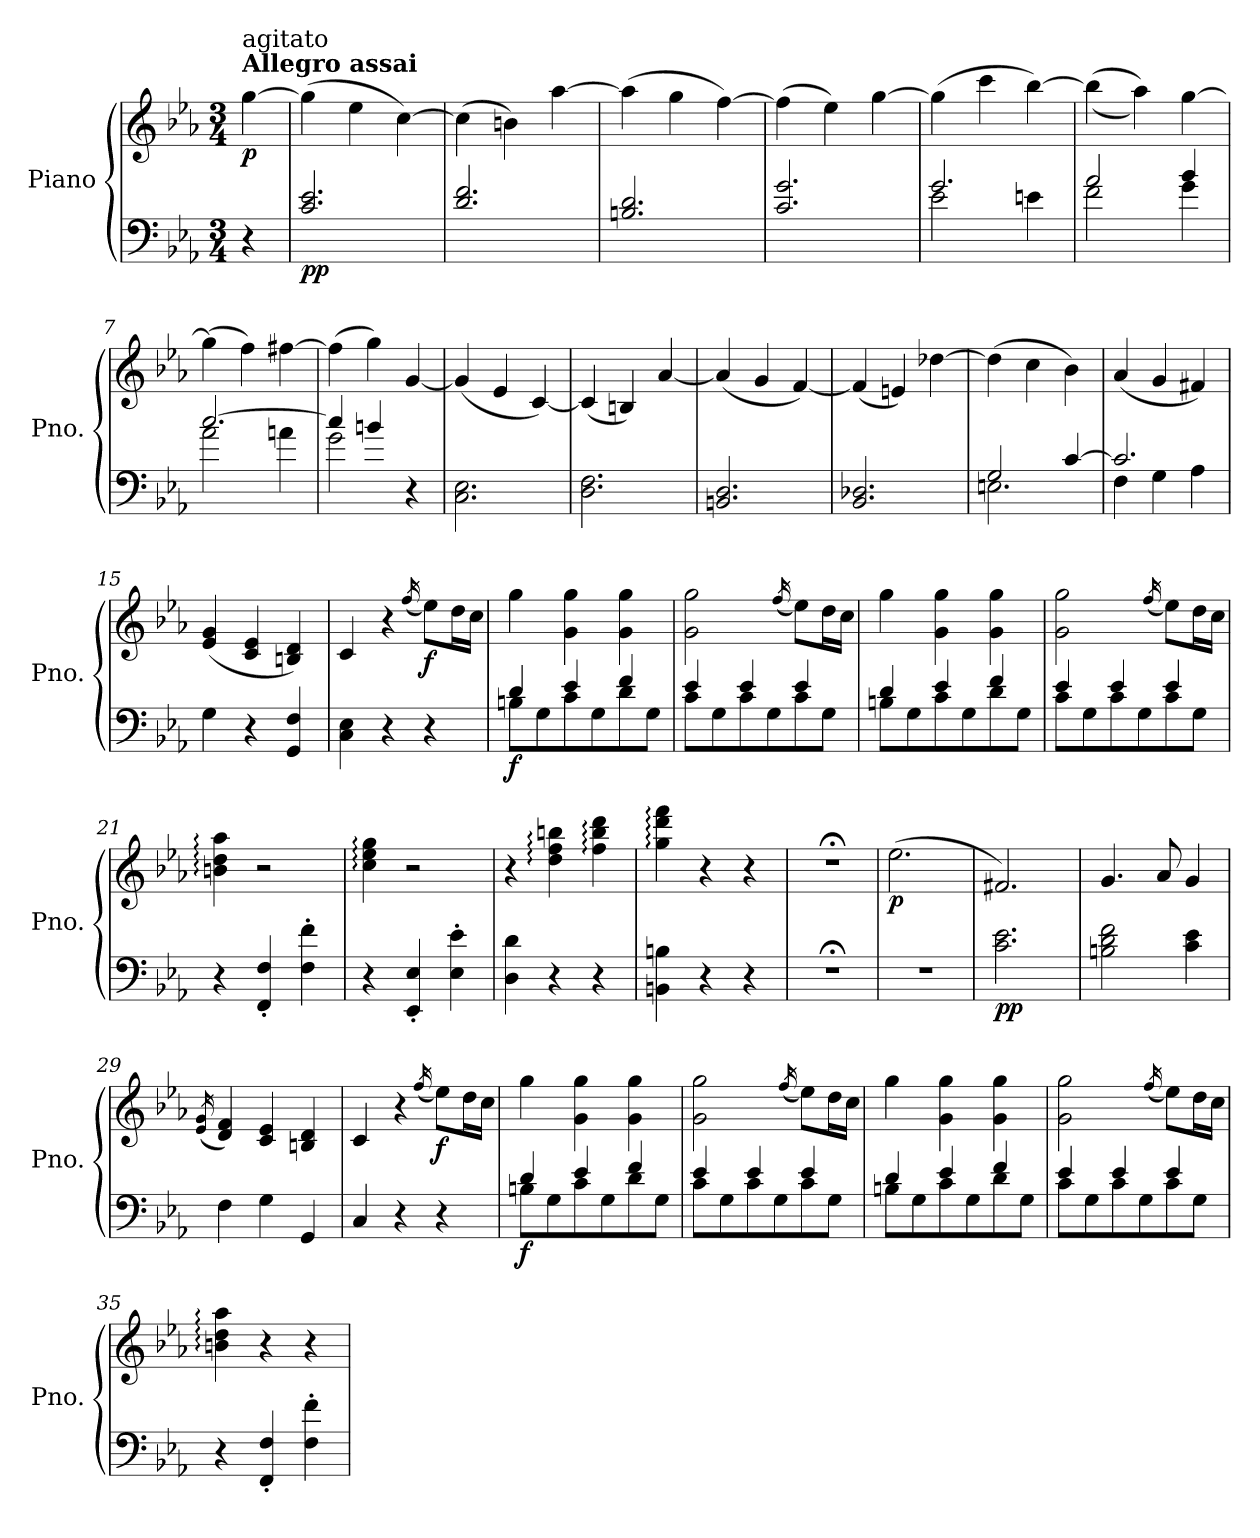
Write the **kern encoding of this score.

**kern	**kern	**dynam
*part1	*part1	*part1
*staff2	*staff1	*staff1/2
*I"Piano	*	*
*I'Pno.	*	*
*clefF4	*clefG2	*
*k[b-e-a-]	*k[b-e-a-]	*
*M3/4	*M3/4	*
=	=	=
!	!LO:TX:a:B:t=Allegro assai	!
!	!LO:TX:a:t=agitato	!
!	!	!LO:DY:b
4r	[4gg\	p
=1	=1	=1
!	!	!LO:DY:b=2
!	!	!LO:DY:n=1:b=2
2.c/ 2.e-/	(>4gg\]	p p
.	4ee-\	.
.	[4cc\)	.
=2	=2	=2
2.d/ 2.f/	(>4cc\]	.
.	4bn\)	.
.	[4aa-\	.
=3	=3	=3
2.Bn/ 2.d/	(>4aa-\]	.
.	4gg\	.
.	[4ff\)	.
=4	=4	=4
2.c/ 2.g/	(>4ff\]	.
.	4ee-\)	.
.	[4gg\	.
=5	=5	=5
*^	*	*
2.g/	2e-\	(>4gg\]	.
.	.	4ccc\	.
.	4en\	[4bb-\)	.
=6	=6	=6	=6
2a-/	2f\	(>(>4bb-\]	.
.	.	4aa-\))	.
4b-/	4g\	[4gg\	.
=7	=7	=7	=7
[2.cc/	2a-\	(>4gg\]	.
.	.	4ff\)	.
.	4an\	[4ff#X\	.
=8	=8	=8	=8
4cc/]	2g\	(>4ff#\]	.
4bn/	.	4gg\)	.
4r	4ryy	[4g/	.
*v	*v	*	*
!!LO:LB:g=z
=9	=9	=9
2.C\ 2.E-\	(<4g/]	.
.	4e-/	.
.	[4c/)	.
=10	=10	=10
2.D\ 2.F\	(<4c/]	.
.	4Bn/)	.
.	[4a-/	.
=11	=11	=11
2.BBn/ 2.D/	(<4a-/]	.
.	4g/	.
.	[4f/)	.
=12	=12	=12
2.BB-/ 2.D-X/	(<4f/]	.
.	4en/)	.
.	[4dd-X\	.
=13	=13	=13
*^	*	*
2G/	2.En\	(>4dd-\]	.
.	.	4cc\	.
[4c/	.	4b-\)	.
=14	=14	=14	=14
2.c/]	4F\	(<4a-/	.
.	4G\	4g/	.
.	4A-\	4f#X/)	.
*v	*v	*	*
=15	=15	=15
4G\	(<4e-/ 4g/	.
4r	4c/ 4e-/	.
4GG/ 4F/	4Bn/ 4d/)	.
=16	=16	=16
4C\ 4E-\	4c/	.
4r	4r	.
.	(<16qff/	.
!	!	!LO:DY:b
4r	8ee-\L)	f
.	16dd\L	.
.	16cc\JJ	.
=17	=17	=17
*^	*	*
!	!	!	!LO:DY:b=2
4d/	8Bn\L	4gg\	f
.	8G\	.	.
4e-/	8c\	4g\ 4gg\	.
.	8G\	.	.
4f/	8d\	4g\ 4gg\	.
.	8G\J	.	.
=18	=18	=18	=18
4e-/	8c\L	2g\ 2gg\	.
.	8G\	.	.
4e-/	8c\	.	.
.	8G\	.	.
.	.	(<16qff/	.
4e-/	8c\	8ee-\L)	.
.	8G\J	16dd\L	.
.	.	16cc\JJ	.
!!LO:LB:g=z
=19	=19	=19	=19
4d/	8Bn\L	4gg\	.
.	8G\	.	.
4e-/	8c\	4g\ 4gg\	.
.	8G\	.	.
4f/	8d\	4g\ 4gg\	.
.	8G\J	.	.
=20	=20	=20	=20
4e-/	8c\L	2g\ 2gg\	.
.	8G\	.	.
4e-/	8c\	.	.
.	8G\	.	.
.	.	(<16qff/	.
4e-/	8c\	8ee-\L)	.
.	8G\J	16dd\L	.
.	.	16cc\JJ	.
*v	*v	*	*
=21	=21	=21
4r	4bn\: 4dd\: 4aa-\:	.
4FF/' 4F/'	2r	.
4F\' 4f\'	.	.
=22	=22	=22
4r	4cc\: 4ee-\: 4gg\:	.
4EE-/' 4E-/'	2r	.
4E-\' 4e-\'	.	.
=23	=23	=23
4D\ 4d\	4r	.
4r	4dd\: 4ff\: 4bbn\:	.
4r	4ff\: 4bb\: 4ddd\:	.
=24	=24	=24
4BBn\ 4Bn\	4gg\: 4ddd\: 4fff\:	.
4r	4r	.
4r	4r	.
=25	=25	=25
2.r;<	2.r;<	.
=26	=26	=26
!	!	!LO:DY:b
2.r	(>2.ee-\	p
=27	=27	=27
!	!	!LO:DY:b=2
!	!	!LO:DY:n=1:b=2
2.c\ 2.e-\	2.f#X/)	p p
=28	=28	=28
2Bn\ 2d\ 2f\	4.g/	.
.	8a-/	.
4c\ 4e-\	4g/	.
!!LO:LB:g=z
=29	=29	=29
.	(<16qe-/ 16qg/	.
4F\	4d/ 4f/)	.
4G\	4c/ 4e-/	.
4GG/	4Bn/ 4d/	.
=30	=30	=30
4C/	4c/	.
4r	4r	.
.	(<16qff/	.
!	!	!LO:DY:b
4r	8ee-\L)	f
.	16dd\L	.
.	16cc\JJ	.
=31	=31	=31
*^	*	*
!	!	!	!LO:DY:b=2
4d/	8Bn\L	4gg\	f
.	8G\	.	.
4e-/	8c\	4g\ 4gg\	.
.	8G\	.	.
4f/	8d\	4g\ 4gg\	.
.	8G\J	.	.
=32	=32	=32	=32
4e-/	8c\L	2g\ 2gg\	.
.	8G\	.	.
4e-/	8c\	.	.
.	8G\	.	.
.	.	(<16qff/	.
4e-/	8c\	8ee-\L)	.
.	8G\J	16dd\L	.
.	.	16cc\JJ	.
=33	=33	=33	=33
4d/	8Bn\L	4gg\	.
.	8G\	.	.
4e-/	8c\	4g\ 4gg\	.
.	8G\	.	.
4f/	8d\	4g\ 4gg\	.
.	8G\J	.	.
=34	=34	=34	=34
4e-/	8c\L	2g\ 2gg\	.
.	8G\	.	.
4e-/	8c\	.	.
.	8G\	.	.
.	.	(<16qff/	.
4e-/	8c\	8ee-\L)	.
.	8G\J	16dd\L	.
.	.	16cc\JJ	.
*v	*v	*	*
=35	=35	=35
4r	4bn\: 4dd\: 4aa-\:	.
4FF/' 4F/'	4r	.
4F\' 4f\'	4r	.
=	=	=
*-	*-	*-
